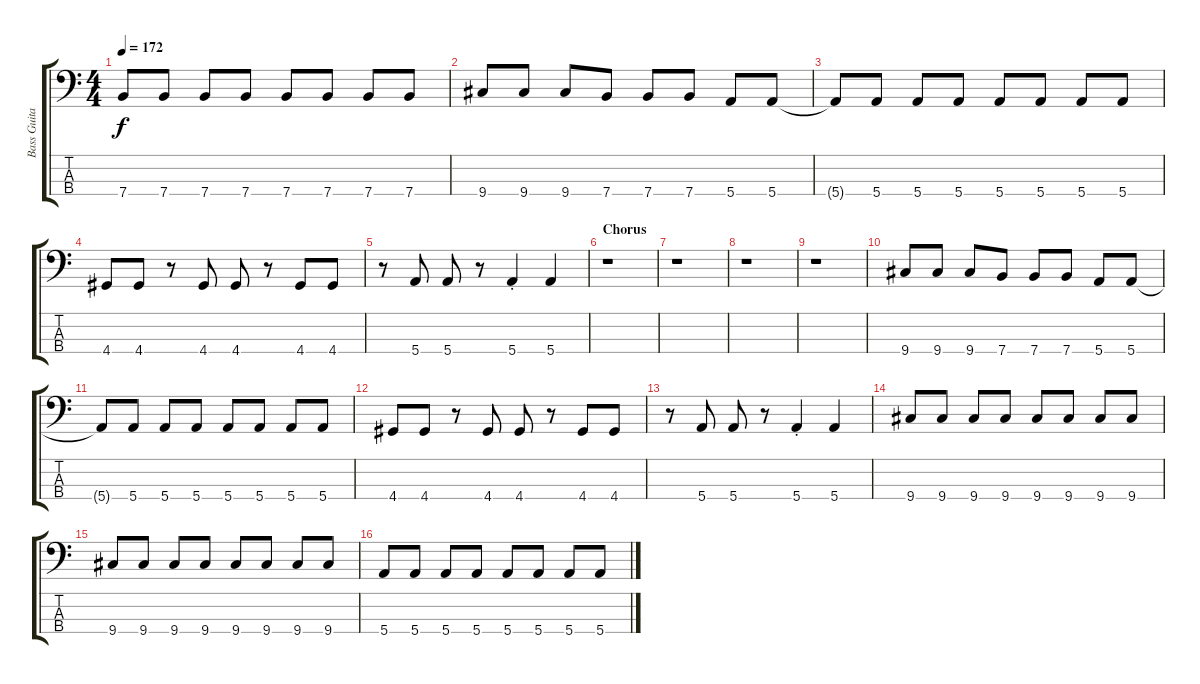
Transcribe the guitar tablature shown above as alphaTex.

\track ("Bass Guitar" "Bass Guita") {instrument electricbasspick}
\staff {score tabs}
\tuning (G2 D2 A1 E1) {hide}
\ts (4 4)
\tempo 172
\clef f4
\ks c
7.4.8{dy f} 7.4.8 7.4.8 7.4.8 7.4.8 7.4.8 7.4.8 7.4.8 |
9.4.8 9.4.8 9.4.8 7.4.8 7.4.8 7.4.8 5.4.8 5.4.8 |
5.4{t}.8 5.4.8 5.4.8 5.4.8 5.4.8 5.4.8 5.4.8 5.4.8 |
4.4.8 4.4.8 r.8 4.4.8 4.4.8 r.8 4.4.8 4.4.8 |
r.8 5.4.8 5.4.8 r.8 5.4{st}.4 5.4.4 |
\section ("" "Chorus")
r.1 |
r.1 |
r.1 |
r.1 |
9.4.8 9.4.8 9.4.8 7.4.8 7.4.8 7.4.8 5.4.8 5.4.8 |
5.4{t}.8 5.4.8 5.4.8 5.4.8 5.4.8 5.4.8 5.4.8 5.4.8 |
4.4.8 4.4.8 r.8 4.4.8 4.4.8 r.8 4.4.8 4.4.8 |
r.8 5.4.8 5.4.8 r.8 5.4{st}.4 5.4.4 |
9.4.8 9.4.8 9.4.8 9.4.8 9.4.8 9.4.8 9.4.8 9.4.8 |
9.4.8 9.4.8 9.4.8 9.4.8 9.4.8 9.4.8 9.4.8 9.4.8 |
5.4.8 5.4.8 5.4.8 5.4.8 5.4.8 5.4.8 5.4.8 5.4.8
